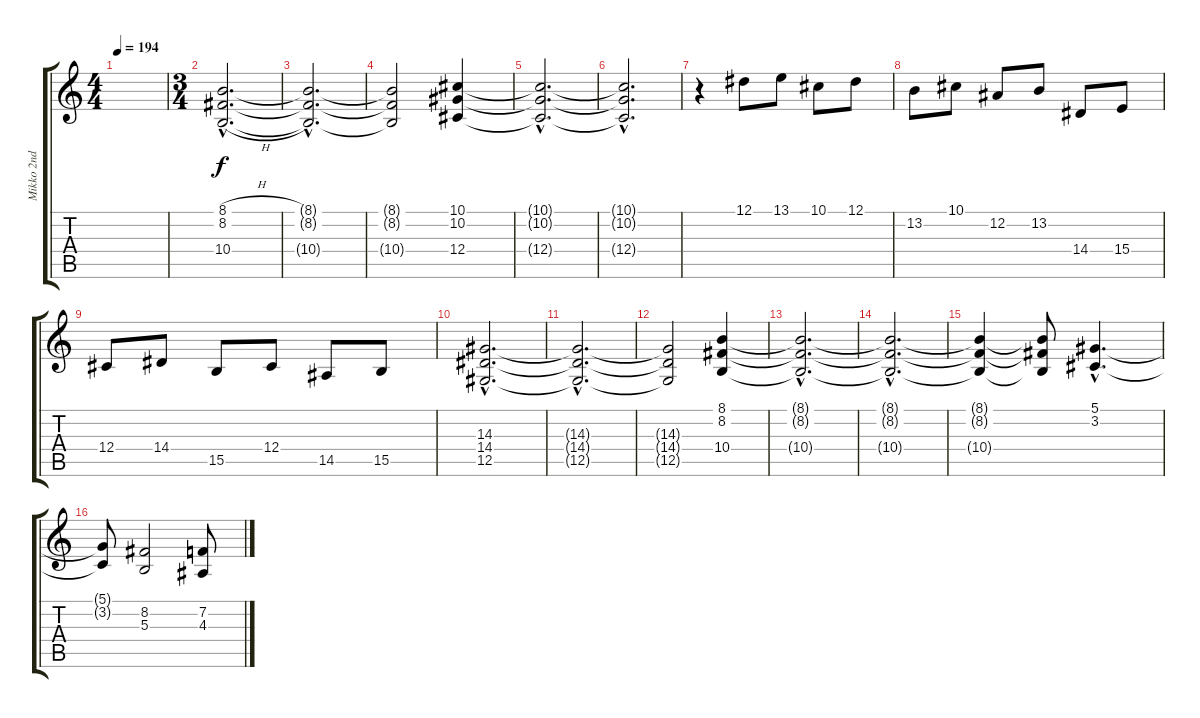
\track ("Mikko 2nd Keys" "Mikko 2nd ") {instrument stringensemble1}
\staff {score tabs}
\tuning (Eb4 Bb3 Gb3 Db3 Ab2 Eb2) {hide}
\ts (4 4)
\tempo 194
\clef g2
\ks c
|
\ts (3 4)
(8.1{h hac} 8.2{h hac} 10.4{h hac}).2{d} |
(8.1{hac t} 8.2{hac t} 10.4{hac t}).2{d} |
(8.1{t} 8.2{t} 10.4{t}).2 (10.1 10.2 12.4).4 |
(10.1{hac t} 10.2{hac t} 12.4{hac t}).2{d} |
(10.1{hac t} 10.2{hac t} 12.4{hac t}).2{d} |
r.4 12.1.8 13.1.8 10.1.8 12.1.8 |
13.2.8 10.1.8 12.2.8 13.2.8 14.4.8 15.4.8 |
12.4.8 14.4.8 15.5.8 12.4.8 14.5.8 15.5.8 |
(14.3{hac} 14.4{hac} 12.5{hac}).2{d} |
(14.3{hac t} 14.4{hac t} 12.5{hac t}).2{d} |
(14.3{t} 14.4{t} 12.5{t}).2 (8.1 8.2 10.4).4 |
(8.1{hac t} 8.2{hac t} 10.4{hac t}).2{d} |
(8.1{hac t} 8.2{hac t} 10.4{hac t}).2{d} |
(8.1{t} 8.2{t} 10.4{t}).4 (8.1{t} 8.2{t} 10.4{t}).8 (5.1{hac} 3.2{hac}).4{d} |
(5.1{t} 3.2{t}).8 (8.2 5.3).2 (7.2 4.3).8
